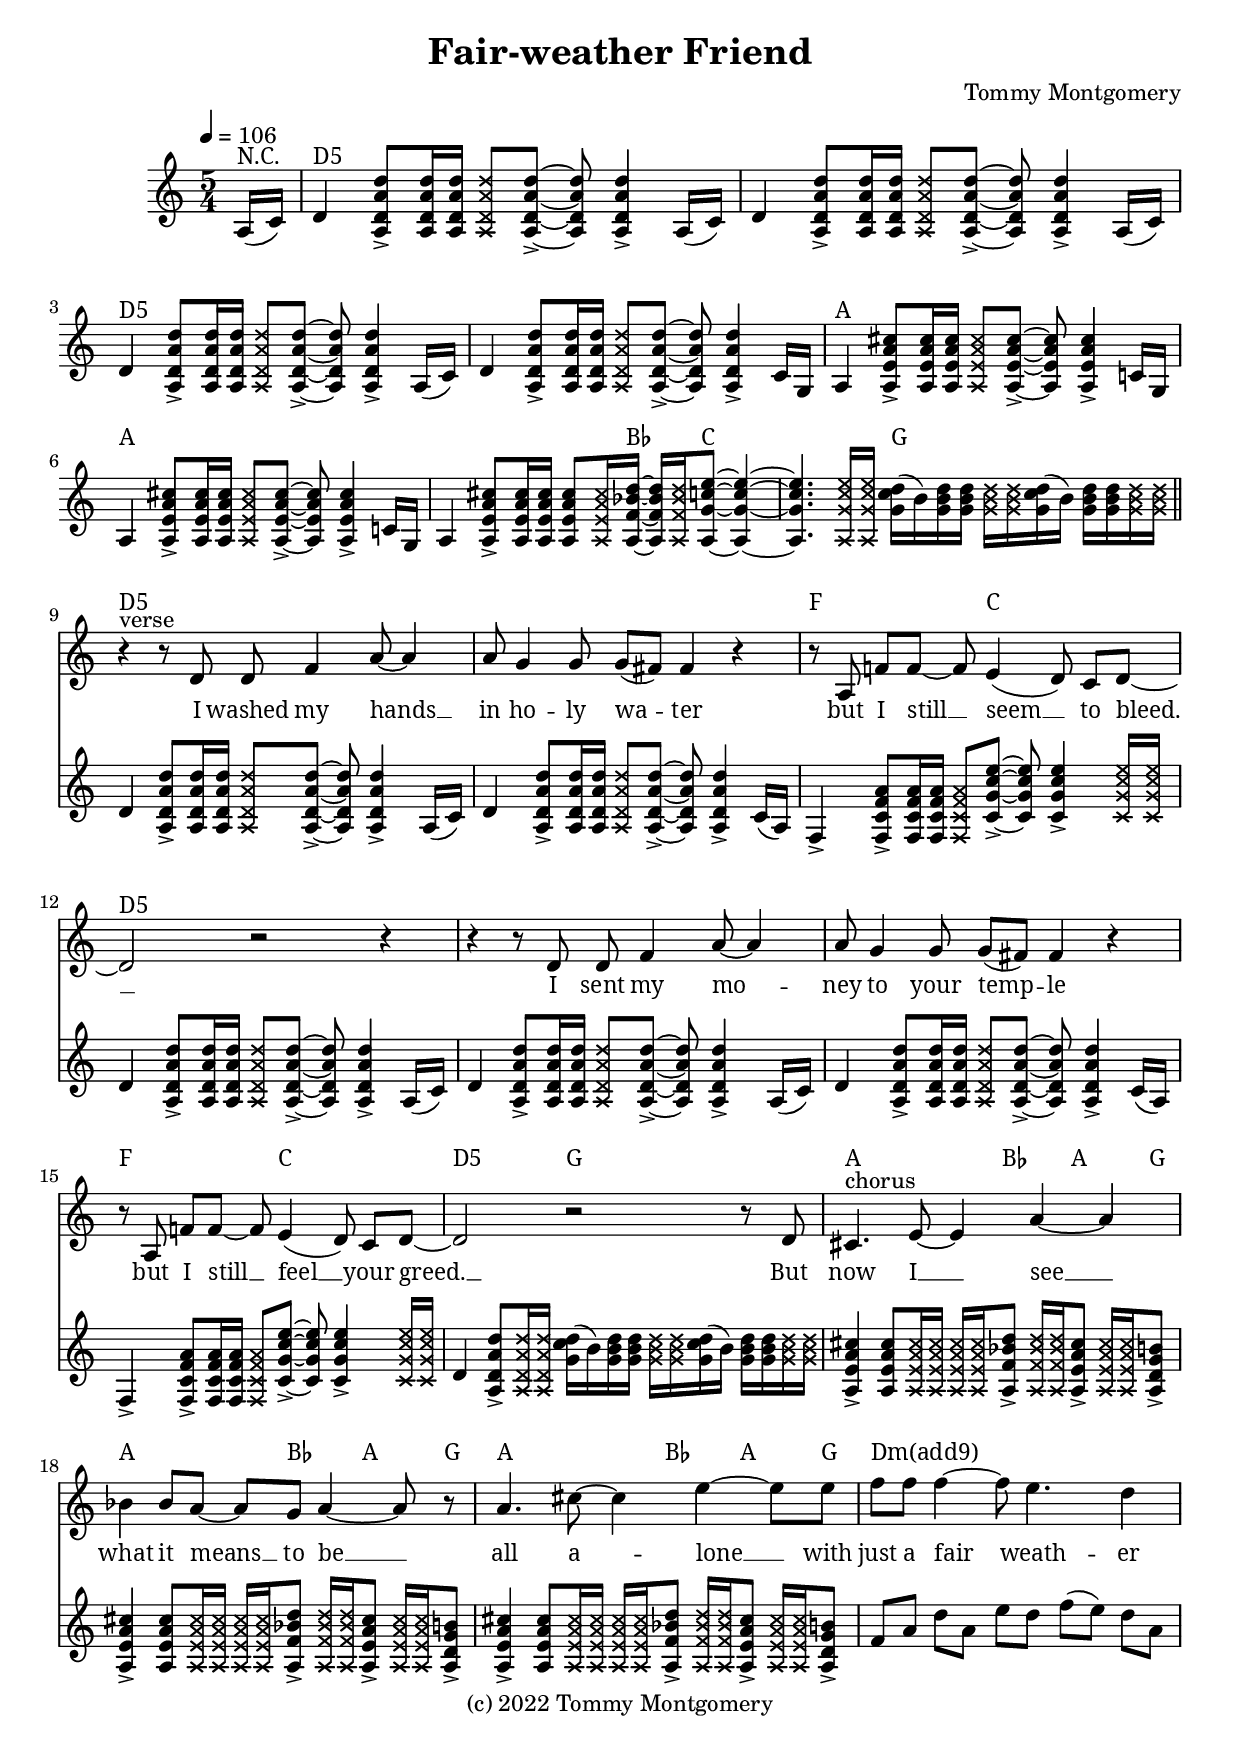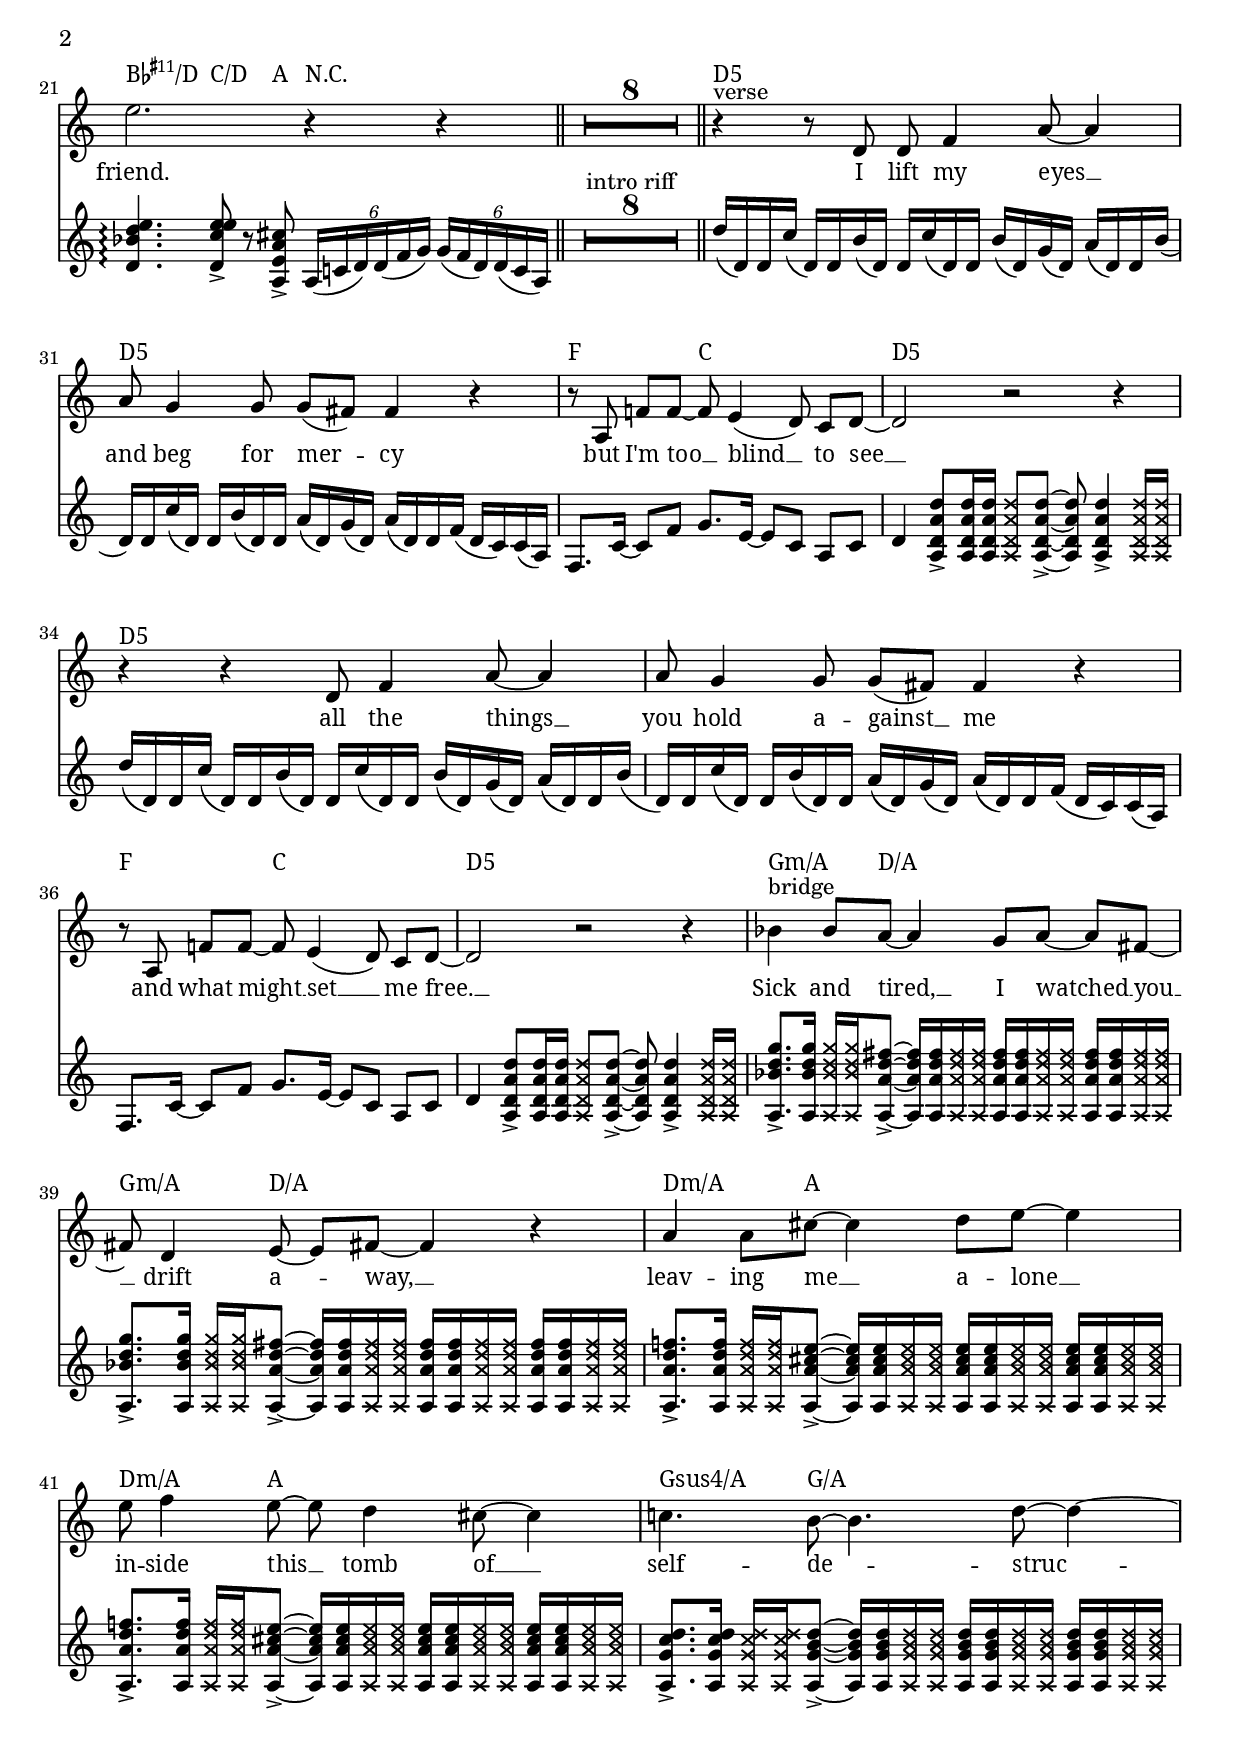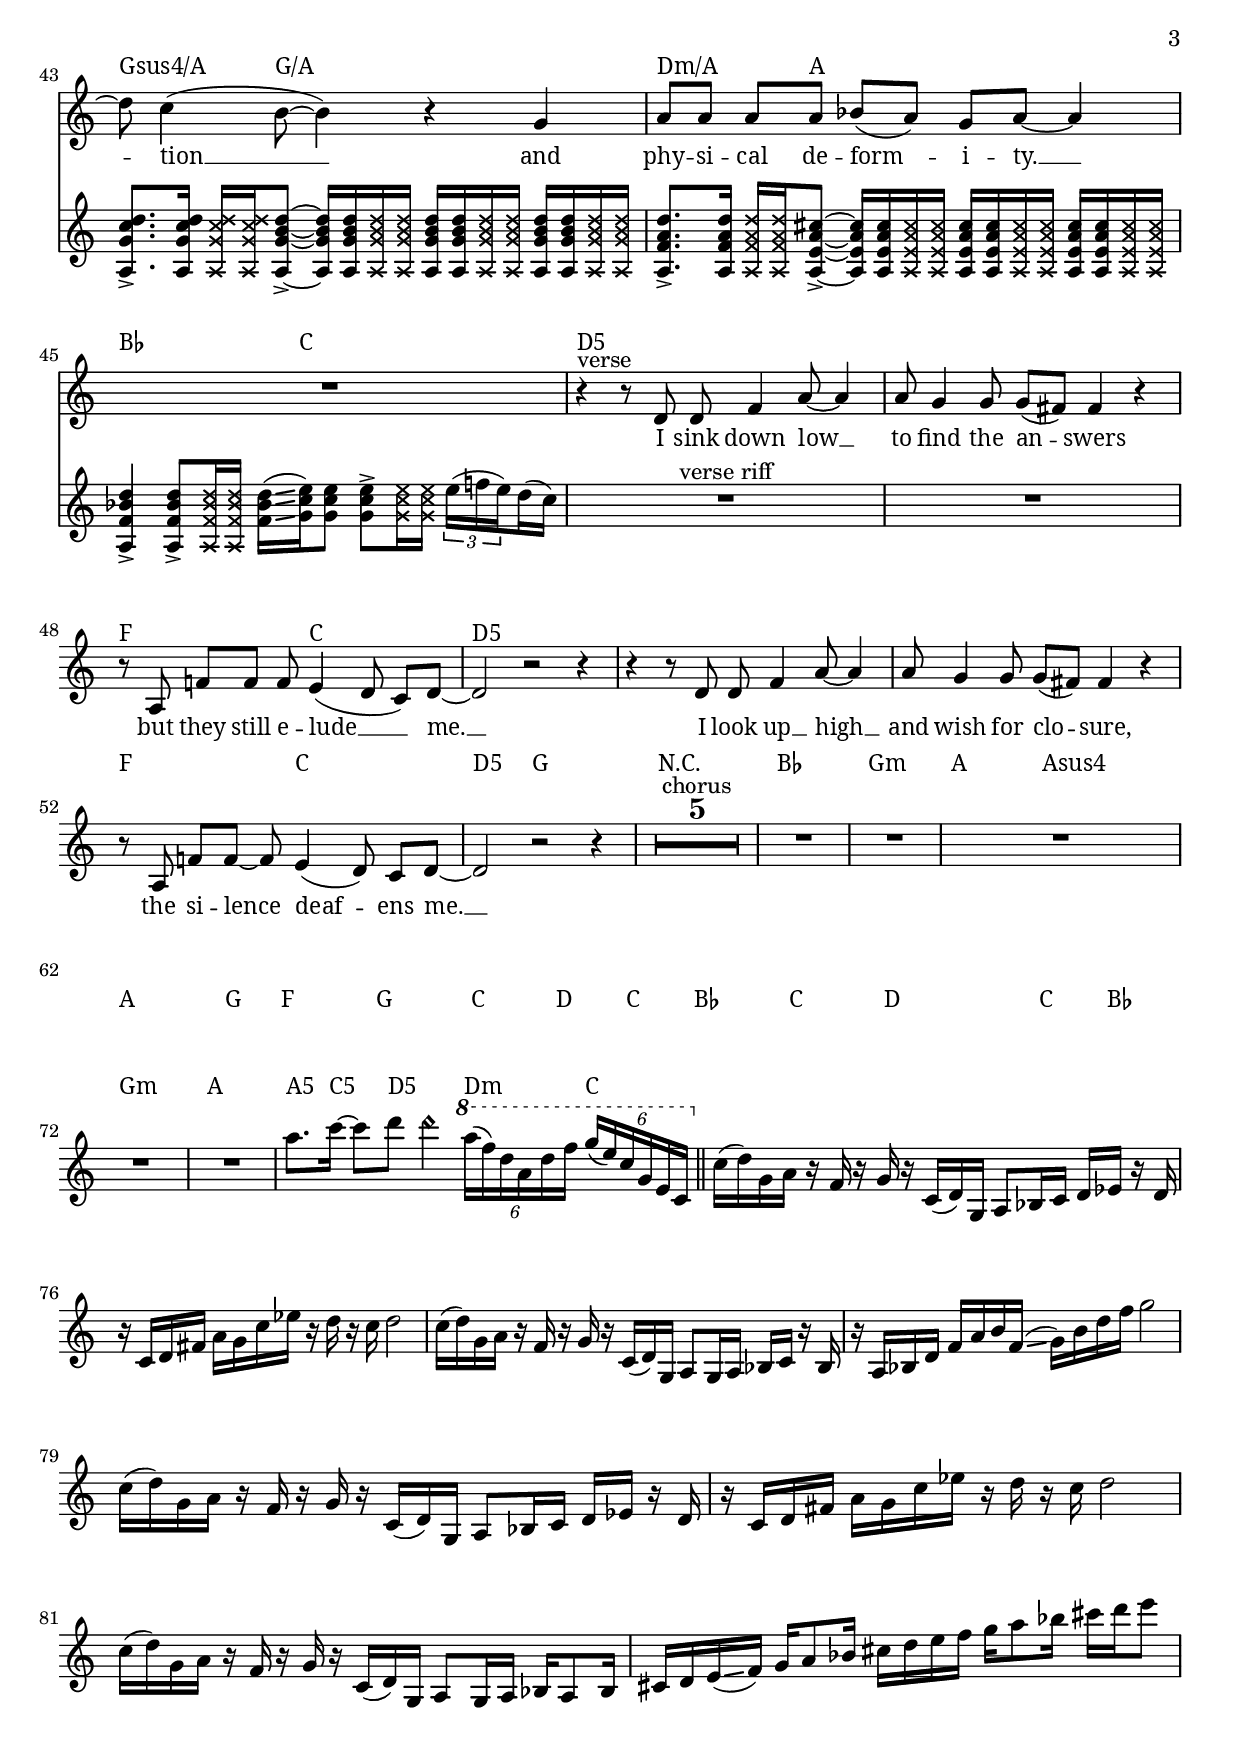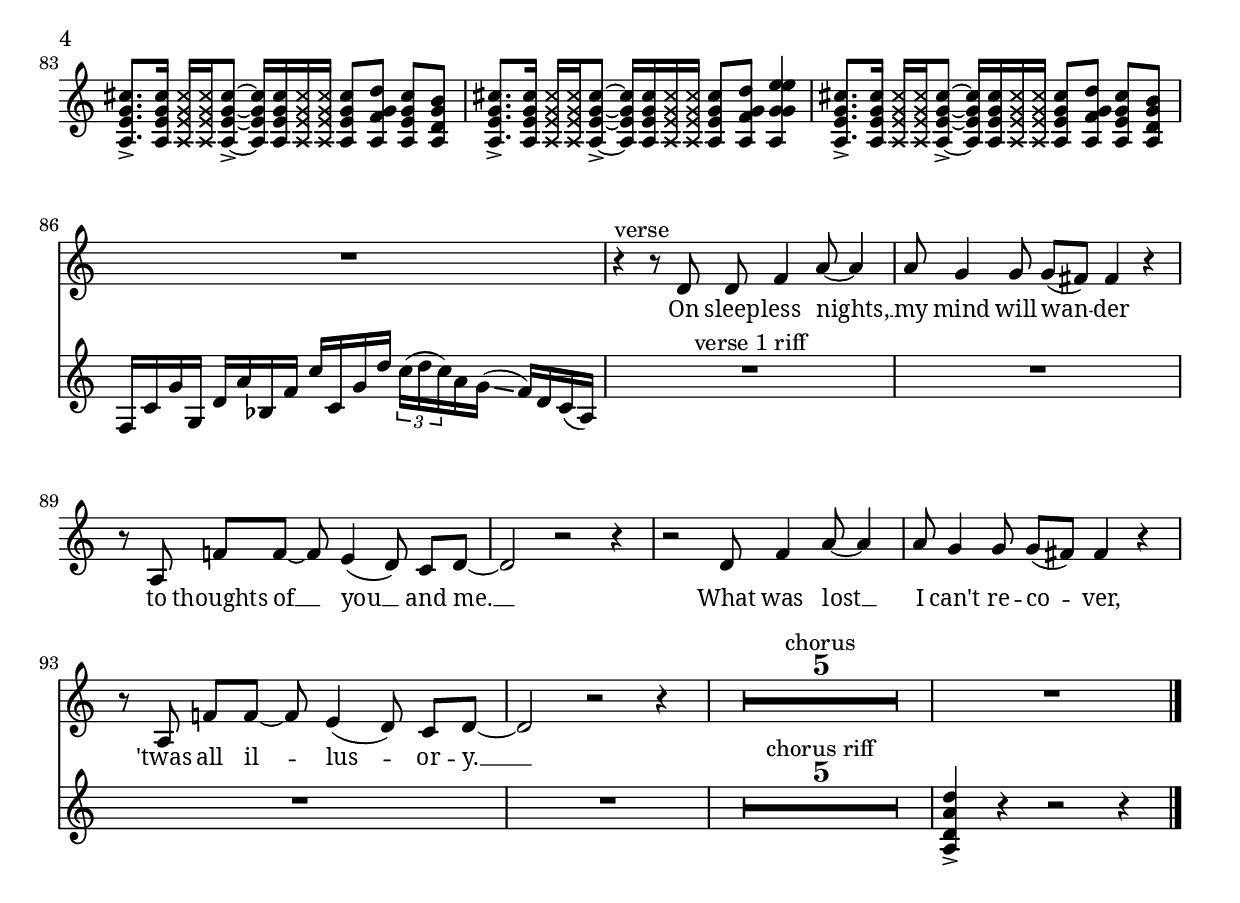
\version "2.22.1"
\language "english"

\header {
  title = "Fair-weather Friend"
  composer = "Tommy Montgomery"
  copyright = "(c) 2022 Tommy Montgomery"
}

global = {
  \key d \dorian
  \set Staff.printKeyCancellation = ##f
  \numericTimeSignature
  \compressEmptyMeasures
  \omit Voice.StringNumber
  %\override TupletBracket #'bracket-visibility = #'if-no-beam
  \override MultiMeasureRest.expand-limit = #3
  \override Score.ChordName.font-name = #"Noto Serif"
  \override Score.ChordName.font-size = #0
  \override Score.LyricText.font-name = #"Noto Serif"
  \override Score.LyricText.font-size = #0

  \time 5/4
}


guitar = \relative c' {
  \tempo 4 = 106

  \partial 8 a16( c) |
  \repeat unfold 3 {
    d4 <a d a' d>8-> q16 q \xNotesOn q8 \xNotesOff q-> ~ q q4-> a16( c) |
  }
  d4 <a d a' d>8-> q16 q \xNotesOn q8 \xNotesOff q-> ~ q q4-> c16 g |

  \repeat unfold 2 {
    a4 <a e' a cs>8-> q16 q \xNotesOn q8 \xNotesOff q-> ~ q q4-> c!16 g |
  }

  a4 <a e' a cs>8-> q16 q q8 \xNotesOn q16 \xNotesOff <a f' bf d> ~ q \xNotesOn q \xNotesOff <a g' c e>8 ~ q4 ~ |
  q4. \xNotesOn q16 q \xNotesOff <g' c d>( b) <g b d> q \xNotesOn q q \xNotesOff <g c d>( b) <g b d> q \xNotesOn q q \xNotesOff |

  \repeat unfold 2 {
    d4 <a d a' d>8-> q16 q \xNotesOn q8 \xNotesOff q-> ~ q q4-> a16( c) |
    d4 <a d a' d>8-> q16 q \xNotesOn q8 \xNotesOff q-> ~ q q4-> c16( a) |
    f4-> <f c' f a>8-> q16 q \xNotesOn q8 \xNotesOff <c' g'c e>8-> ~ q q4-> \xNotesOn q16 q \xNotesOff |
  }
  \alternative {
    { d4 <a d a' d>8-> q16 q \xNotesOn q8 \xNotesOff q-> ~ q q4-> a16( c) | }
    { d4 <a d a' d>8-> \xNotesOn q16 q \xNotesOff <g' c d>( b) <g b d> q \xNotesOn q q \xNotesOff <g c d>( b) <g b d> q \xNotesOn q q \xNotesOff }
  }

  % chorus
  \repeat unfold 3 {
    <a, e' a cs>4-> q8 \xNotesOn q16 q q q \xNotesOff <a f' bf d>8->
      \xNotesOn q16 q \xNotesOff <a e' a cs>8-> \xNotesOn q16 q \xNotesOff <a d g b>8-> |
  }
  f'8 a d a e' d f( e) d a |
  <d, bf' d e>4.\arpeggio <d c' e e>8-> r <a e' a cs>-> \tuplet 6/4 4 { a16( c! d) d( f g) g( f d) d( c a) } |

  \bar "||"

  R1*5/4*8^"intro riff" |

  \bar "||"

  \repeat unfold 2 {
    d'16( d,) d c'( d,) d b'( d,) d c'( d,) d b'( d,) g( d)
    a'( d,) d b'( d,) d c'( d,) d b'( d,) d a'( d,) g( d)
    a'( d,) d f( d c) c( a) |

    f8. c'16 ~ c8 f g8. e16 ~ e8 c a c |
  }
  \alternative {
    { d4 <a d a' d>8-> q16 q \xNotesOn q8 \xNotesOff q-> ~ q q4-> \xNotesOn q16 q \xNotesOff | }
    { d4 <a d a' d>8-> q16 q \xNotesOn q8 \xNotesOff q-> ~ q q4-> \xNotesOn q16 q \xNotesOff | }
  }

  \repeat unfold 2 {
    <a bf' d g>8.-> q16 \xNotesOn q q \xNotesOff <a a' d fs>8-> ~  q16 q \xNotesOn q q \xNotesOff
      \repeat unfold 2 { q q \xNotesOn q q \xNotesOff } |
  }
  \repeat unfold 2 {
    <a a' d f!>8.-> q16 \xNotesOn q q \xNotesOff <a a' cs e>8-> ~  q16 q \xNotesOn q q \xNotesOff
      \repeat unfold 2 { q q \xNotesOn q q \xNotesOff } |
  }
  \repeat unfold 2 {
    <a g' c d>8.-> q16 \xNotesOn q q \xNotesOff <a g' b d>8-> ~  q16 q \xNotesOn q q \xNotesOff
      \repeat unfold 2 { q q \xNotesOn q q \xNotesOff } |
  }

  <a f' a d>8.-> q16 \xNotesOn q q \xNotesOff <a e' a cs>8-> ~  q16 q \xNotesOn q q \xNotesOff
    \repeat unfold 2 { q q \xNotesOn q q \xNotesOff } |
  <a f' bf d>4-> q8-> \xNotesOn q16 q \xNotesOff <f' bf d>16\glissando( <g c e>) q8 q-> \xNotesOn q16 q \xNotesOff
    \tuplet 3/2 { e'16( f! \set stemRightBeamCount = #1 e) } \set stemLeftBeamCount = #1 d( c) |

  R1*5/4*8^"verse riff" |

  R1*5/4*5^"chorus riff" |

  % guitar solo

  R1*5/4*15^"awesome solo" |
  a'8. c16 ~ c8 d d4\harmonic \ottava #1 \tuplet 6/4 4 {
    a'16( f) d a d f
    g( e) c g e c
  } | \ottava #0

  % interlude
  \bar "||"
  \repeat unfold 2 {
    c16( d) g, a r f r g r c,( d) g, a8 bf16 c d ef r d r c d fs a g c ef r d r c d2 |
    c16( d) g, a r f r g r c,( d) g, a8
  }
  \alternative {
    { g16 a bf c r bf r a bf d f a b f\glissando( g) b d f g2 | }
    { g,,16 a bf a8 bf16 cs d e\glissando( f) g a8 bf16 cs16 d e f g a8 bf16 cs d e8 | }
  }

  \repeat unfold 2 {
    <a,,, e' g cs>8.-> q16 \xNotesOn q q \xNotesOff <a e' g cs>8-> ~  q16 q \xNotesOn q q \xNotesOff
      <a e' g cs>8 <a f' g d'> <a e' g cs> <a d g b> |
  }
  \alternative {
    { <a e' g cs>8.-> q16 \xNotesOn q q \xNotesOff <a e' g cs>8-> ~  q16 q \xNotesOn q q \xNotesOff
      <a e' g cs>8 <a f' g d'> <a g' g e' e>4 | }
    { f16 c' g' g, d' a' bf, f' c' c, g' d' \tuplet 3/2 { c16( d c) } a g\glissando( f) d c( a) | }
  }

  % verse 4
  R1*5/4*8^"verse 1 riff" |

  R1*5/4*5^"chorus riff" |

  <a d a' d>4-> r r2 r4 |


}

vocalMelody = \relative c' {
  \partial 8 r8 |
  R1*5/4*8 |

  \bar "||"

  % verse 1
  r4^"verse" r8 d d f4 a8 ~ a4 | a8 g4 g8 g( fs) fs4 r4 |
  r8 a, f'! f ~ f e4( d8) c d ~ | d2 r2 r4 |
  r4 r8 d d f4 a8 ~ a4 | a8 g4 g8 g( fs) fs4 r4 |
  r8 a, f'! f ~ f e4( d8) c d ~ | d2 r2 r8 d8 |

  % chorus
  cs4.^"chorus" e8 ~ e4 a4 ~ a |
  bf4 bf8 a ~ a g a4 ~ a8 r8 |
  a4. cs8 ~ cs4 e4 ~ e8 e8 |
  f8 f f4 ~ f8 e4. d4 |
  e2. r4 r4 |

  R1*5/4*8 |

  % verse 2
  r4^"verse" r8 d, d f4 a8 ~ a4 | a8 g4 g8 g( fs) fs4 r4 |
  r8 a, f'! f ~ f e4( d8) c d ~ | d2 r2 r4 |
  r4 r4 d8 f4 a8 ~ a4 | a8 g4 g8 g( fs) fs4 r4 |
  r8 a, f'! f ~ f e4( d8) c d ~ | d2 r2 r4 |

  % bridge
  bf'4^"bridge" bf8 a ~ a4 g8 a ~ a fs8 ~ | fs d4 e8 ~ e fs8 ~ fs4 r4 |
  a4 a8 cs ~ cs4 d8 e8 ~ e4 | e8 f4 e8 ~ e d4 cs8 ~ cs4 |
  c!4. b8 ~ b4. d8 ~ d4 ~ | d8 c4( b8 ~ b4) r g4 |
  a8 a a a bf( a) g a ~ a4 | R1*5/4 |

  % verse 3
  r4^"verse" r8 d, d f4 a8 ~ a4 | a8 g4 g8 g( fs) fs4 r4 |
  r8 a, f'! f f e4( d8 c) d ~ | d2 r2 r4 |
  r4 r8 d d f4 a8 ~ a4 | a8 g4 g8 g( fs) fs4 r4 |
  r8 a, f'! f ~ f e4( d8) c d ~ | d2 r2 r4 |

  % chorus
  R1*5/4*5^"chorus" |

  % guitar solo
  R1*5/4*16 |

  % interlude
  R1*5/4*12 |

  % verse 4
  r4^"verse" r8 d d f4 a8 ~ a4 | a8 g4 g8 g( fs) fs4 r4 |
  r8 a, f'! f8 ~ f e4( d8) c d ~ | d2 r2 r4 |
  r2 d8 f4 a8 ~ a4 | a8 g4 g8 g( fs) fs4 r4 |
  r8 a, f'! f ~ f e4( d8) c d ~ | d2 r2 r4 |

  % chorus
  R1*5/4*5^"chorus" |

  R1*5/4 |

  \bar "|."
  % end

}

allTheLyrics = \lyricmode {
  I washed my hands __ in ho -- ly wa -- ter
  but I still __ seem __ to bleed. __
  I sent my mo -- ney to your temp -- le
  but I still __ feel __ your greed. __

  But now I __ see __
  what it means __ to be __
  all a -- lone __
  with just a fair weath -- er friend.

  I lift my eyes __ and beg for mer -- cy
  but I'm too __ blind __ to see __
  all the things __ you hold a -- gainst __ me
  and what might __ set __ me free. __

  Sick and tired, __ I watched __ you __ drift a -- way, __
  leav -- ing me __ a -- lone __ in -- side this __ tomb of __ self -- de -- struc -- tion __
  and phy -- si -- cal de -- form -- i -- ty. __

  I sink down low __ to find the an -- swers
  but they still e -- lude __ me. __
  I look up __ high __ and wish for clo -- sure,
  the si -- lence deaf -- ens me. __

  On sleep -- less nights, __ my mind will wan -- der
  to thoughts of __ you __ and me. __
  What was lost __ I can't re -- co -- ver,
  'twas all il -- lus -- or -- y. __



}

guitarStaff = \new Staff \with { midiInstrument = "distorted guitar" midiMaximumVolume = #0.6 } {
  \global
  \guitar
}

vox = \new Staff \with { midiInstrument = "voice oohs" midiMinimumVolume = #0.7 } {
  <<
    \new Voice = "vocalMelody" { \clef treble \global \vocalMelody }
    \new Lyrics \lyricsto "vocalMelody" {
      \allTheLyrics
    }
  >>
}

chordExceptionMusic = {
  <c e g b d'>1-\markup { "maj9" }
  <c e g b fs'>1-\markup { "maj7" \sharp "11" }
  <c ef f g bf>1-\markup { "m7sus4" }
  <c ef gf bff>1-\markup { "°7" }
  <c ef gf bf>1-\markup { \super { "ø7" } }
  <c e g d'>1-\markup { "add9" }
  <c ef g d'>1-\markup { "m(add9)" }
  <c e fs as>1-\markup { \super { \sharp "11" \sharp "13" } }
  <c g>1-\markup { "5" }
  <c e g bf>1-\markup { "7" }
  <c e g b>1-\markup { "maj7" }
  <c ef g bf>1-\markup { "m7" }
  <c f g>1-\markup { "sus4" }
  <c d g>1-\markup { "sus2" }
  <c e g bf df'>1-\markup { "7" \super { \flat "9" } }
  <c e g f'>1-\markup { "add11" }
}

chordExceptions = #(append
  (sequential-music-to-chord-exceptions chordExceptionMusic #t)
  ignatzekExceptions
)

chordValues = \chordmode {
  \set chordNameExceptions = #chordExceptions
  \set majorSevenSymbol = \markup "maj7"

  \partial 8 r8 |

  d1*5/4:5 | q | q | q |
  a | q | q2 q8. bf c4. | q2 g2. |

  % verse 1
  d1*5/4:5 | q | f2 q8 c8 c2 | d1*5/4:5 |
  d1*5/4:5 | q | f2 q8 c8 c2 | d2:5 g2. |

  % chorus
  \repeat unfold 3 { a2 q8 bf4 a g8 | }
  d1*5/4:1.3-.5.9 | bf4.:1.3.5.11+/d c4:/d a8 r2 |

  R1*5/4*8 |

  % verse 2
  \repeat unfold 2 { d1*5/4:5 | q | f2 c q4 | d1*5/4:5 | }

  % bridge
  \repeat unfold 2 { g4.:m/a d8*7:/a | }
  \repeat unfold 2 { d4.:m/a a8*7 | }
  \repeat unfold 2 { g4.:sus4/a g8*7:/a | }
  d4.:m/a a8*7 | bf2 q16 c8. q2 |

  % verse 3
  d1*5/4:5 | q | f2 q8 c8 c2 | d1*5/4:5 |
  d1*5/4:5 | q | f2 q8 c8 c2 | d2:5 g2. |

  % chorus
  R1*5/4*5 |

  % guitar solo
  bf1*5/4 | g:m | a2 q8 a8:sus4 q2 | a1 q8 g8 |
  f1*5/4 | g | c | d1 c4 |
  bf1*5/4 | c | d | q1 c4 |
  bf1*5/4 | g:m | a | a8.:5 c:5 d4.:5 d4:m c |

  % interlude

}

chordNames = \new ChordNames {
  \set chordChanges = ##t
  \set chordNameExceptions = #chordExceptions
  \chordValues
}

\score {
  <<
    \chordNames
    \vox
    \guitarStaff
  >>
  \layout {
    \context {
      \Staff \RemoveEmptyStaves
      \override Glissando.minimum-length = #4
      \override Glissando.springs-and-rods = #ly:spanner::set-spacing-rods
      \override Glissando.thickness = #2
      \override VerticalAxisGroup.remove-first = ##t
    }
  }
}

\score {
  \unfoldRepeats {
    <<
      % \vox
      \guitarStaff
    >>
  }
  \midi {}
}
